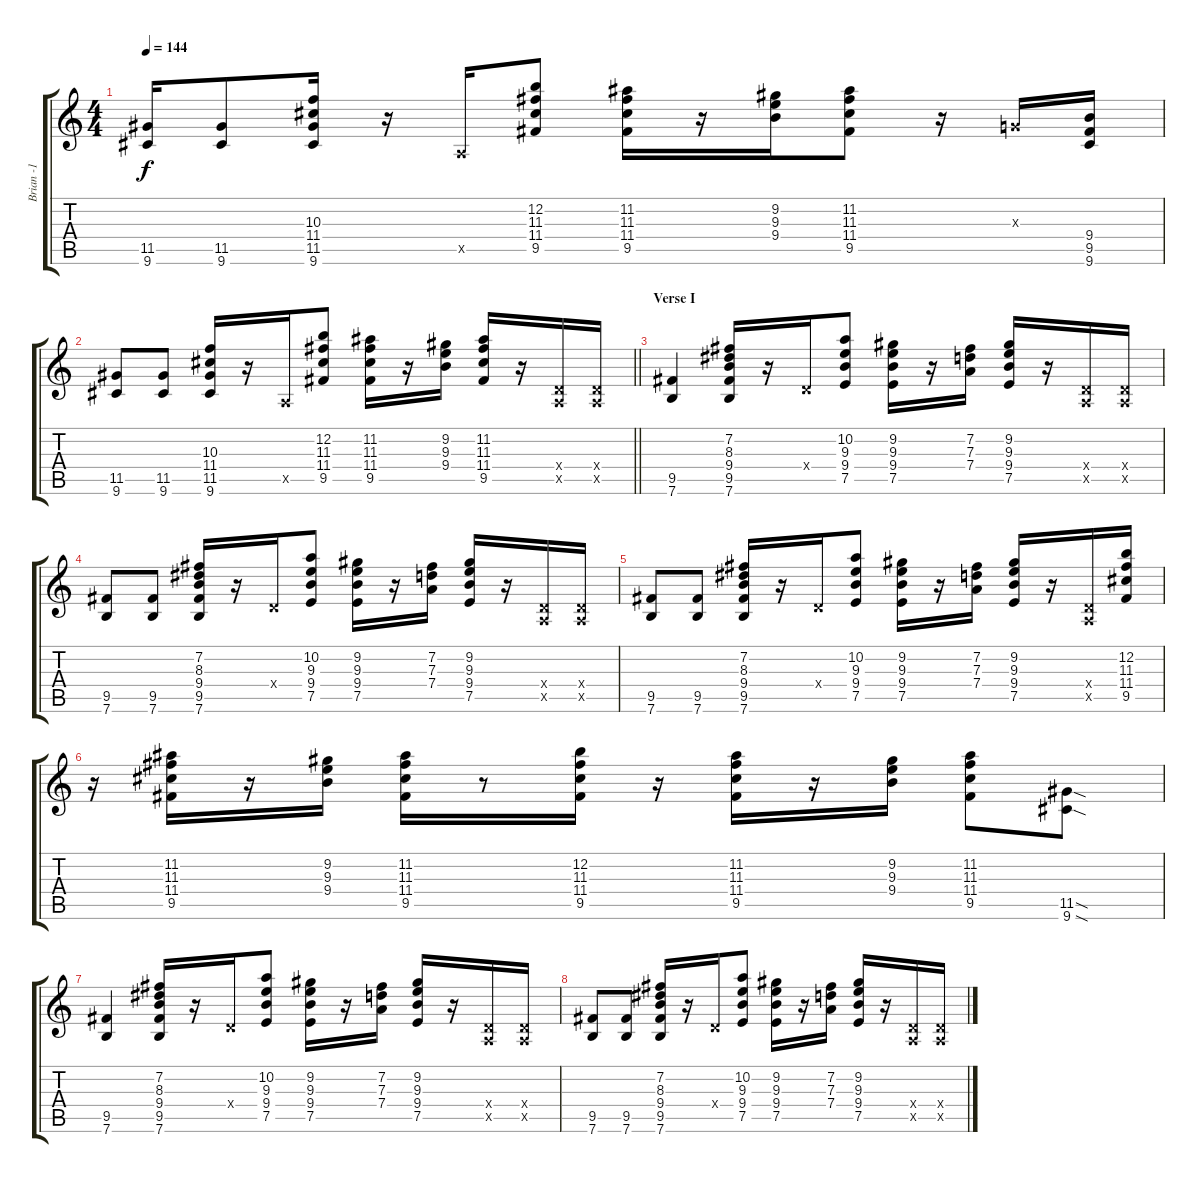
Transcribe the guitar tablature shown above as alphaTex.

\track ("Brian -1" "Brian -1") {instrument overdrivenguitar}
\staff {score tabs}
\tuning (E4 B3 G3 D3 A2 E2) {hide}
\ts (4 4)
\tempo 144
\clef g2
\ks c
(11.5 9.6).16{dy f} (11.5 9.6).8 (10.3 11.4 11.5 9.6).16 r.16 0.5{x}.16 (12.2 11.3 11.4 9.5).8 (11.2 11.3 11.4 9.5).16 r.16 (9.2 9.3 9.4).16 (11.2 11.3 11.4 9.5).8 r.16 0.3{x}.16 (9.4 9.5 9.6).16 |
\barLineRight lightlight
(11.5 9.6).8 (11.5 9.6).8 (10.3 11.4 11.5 9.6).16 r.16 0.5{x}.16 (12.2 11.3 11.4 9.5).8 (11.2 11.3 11.4 9.5).16 r.16 (9.2 9.3 9.4).16 (11.2 11.3 11.4 9.5).16 r.16 (0.4{x} 0.5{x}).16 (0.4{x} 0.5{x}).16 |
\section ("" "Verse I")
(9.5 7.6).4 (7.2 8.3 9.4 9.5 7.6).16 r.16 0.4{x}.16 (10.2 9.3 9.4 7.5).8 (9.2 9.3 9.4 7.5).16 r.16 (7.2 7.3 7.4).16 (9.2 9.3 9.4 7.5).16 r.16 (0.4{x} 0.5{x}).16 (0.4{x} 0.5{x}).16 |
(9.5 7.6).8 (9.5 7.6).8 (7.2 8.3 9.4 9.5 7.6).16 r.16 0.4{x}.16 (10.2 9.3 9.4 7.5).8 (9.2 9.3 9.4 7.5).16 r.16 (7.2 7.3 7.4).16 (9.2 9.3 9.4 7.5).16 r.16 (0.4{x} 0.5{x}).16 (0.4{x} 0.5{x}).16 |
(9.5 7.6).8 (9.5 7.6).8 (7.2 8.3 9.4 9.5 7.6).16 r.16 0.4{x}.16 (10.2 9.3 9.4 7.5).8 (9.2 9.3 9.4 7.5).16 r.16 (7.2 7.3 7.4).16 (9.2 9.3 9.4 7.5).16 r.16 (0.4{x} 0.5{x}).16 (12.2 11.3 11.4 9.5).16 |
r.16 (11.2 11.3 11.4 9.5).16 r.16 (9.2 9.3 9.4).16 (11.2 11.3 11.4 9.5).16 r.8 (12.2 11.3 11.4 9.5).16 r.16 (11.2 11.3 11.4 9.5).16 r.16 (9.2 9.3 9.4).16 (11.2 11.3 11.4 9.5).8 (11.5{sod} 9.6{sod}).8 |
(9.5 7.6).4 (7.2 8.3 9.4 9.5 7.6).16 r.16 0.4{x}.16 (10.2 9.3 9.4 7.5).8 (9.2 9.3 9.4 7.5).16 r.16 (7.2 7.3 7.4).16 (9.2 9.3 9.4 7.5).16 r.16 (0.4{x} 0.5{x}).16 (0.4{x} 0.5{x}).16 |
(9.5 7.6).8 (9.5 7.6).8 (7.2 8.3 9.4 9.5 7.6).16 r.16 0.4{x}.16 (10.2 9.3 9.4 7.5).8 (9.2 9.3 9.4 7.5).16 r.16 (7.2 7.3 7.4).16 (9.2 9.3 9.4 7.5).16 r.16 (0.4{x} 0.5{x}).16 (0.4{x} 0.5{x}).16
